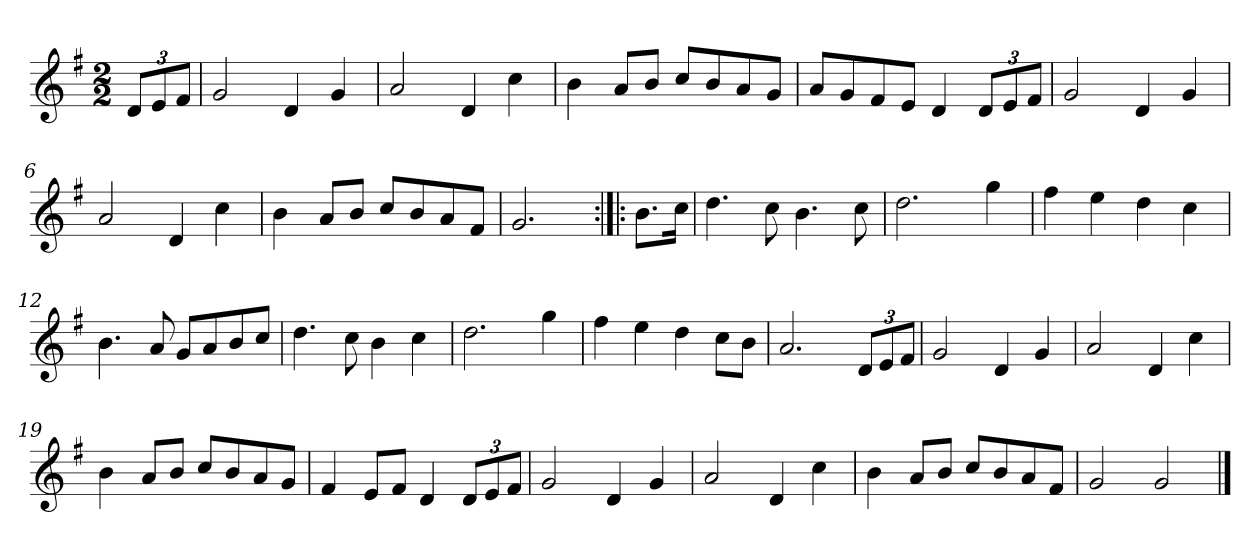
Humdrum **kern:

**kern
*part1
*staff1
*clefG2
*k[f#]
*G:
*M2/2
*MM120
=
12d/L
12e/
12f#/J
=1
2g
4d
4g
=2
2a
4d
4cc
=3
4b
8a/L
8b/J
8cc/L
8b/
8a/
8g/J
=4
8a/L
8g/
8f#/
8e/J
4d
12d/L
12e/
12f#/J
=5
2g
4d
4g
=6
2a
4d
4cc
=7
4b
8a/L
8b/J
8cc/L
8b/
8a/
8f#/J
=8
2.g
=:|!|:
8.b\L
16cc\Jk
=9
4.dd
8cc
4.b
8cc
=10
2.dd
4gg
=11
4ff#
4ee
4dd
4cc
=12
4.b
8a
8g/L
8a/
8b/
8cc/J
=13
4.dd
8cc
4b
4cc
=14
2.dd
4gg
=15
4ff#
4ee
4dd
8cc\L
8b\J
=16
2.a
12d/L
12e/
12f#/J
=17
2g
4d
4g
=18
2a
4d
4cc
=19
4b
8a/L
8b/J
8cc/L
8b/
8a/
8g/J
=20
4f#
8e/L
8f#/J
4d
12d/L
12e/
12f#/J
=21
2g
4d
4g
=22
2a
4d
4cc
=23
4b
8a/L
8b/J
8cc/L
8b/
8a/
8f#/J
=24
2g
2g
==
*-
